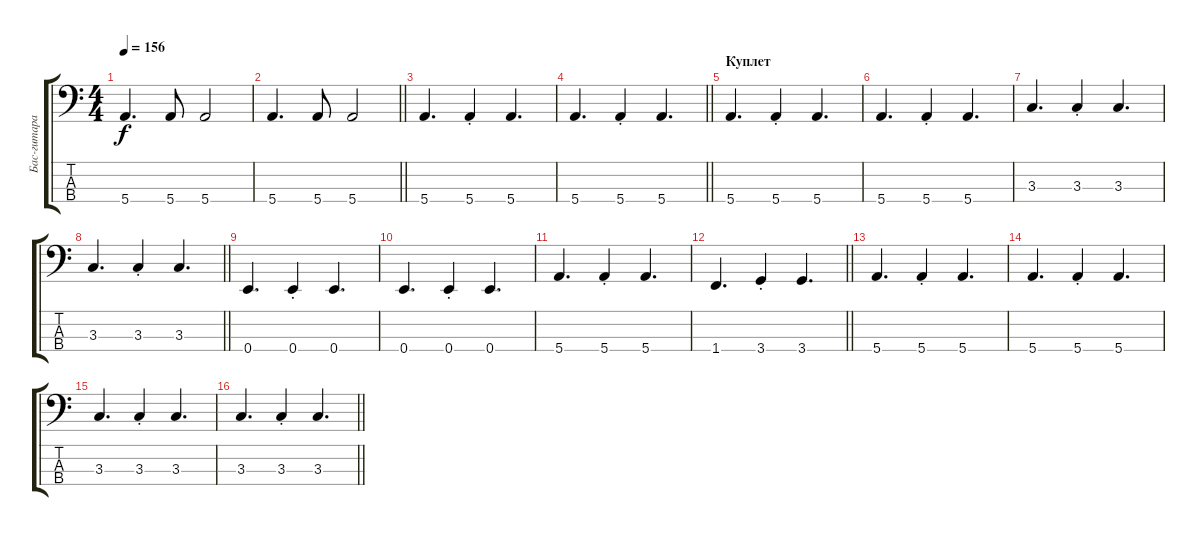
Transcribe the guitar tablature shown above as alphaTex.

\track ("Бас-гитара" "Бас-гитара") {instrument electricbassfinger}
\staff {score tabs}
\tuning (G2 D2 A1 E1) {hide}
\ts (4 4)
\tempo 156
\clef f4
\ks c
5.4.4{d dy f} 5.4.8 5.4.2 |
\barLineRight lightlight
5.4.4{d} 5.4.8 5.4.2 |
5.4.4{d} 5.4{st}.4 5.4.4{d} |
\barLineRight lightlight
5.4.4{d} 5.4{st}.4 5.4.4{d} |
\section ("" "Куплет")
5.4.4{d} 5.4{st}.4 5.4.4{d} |
5.4.4{d} 5.4{st}.4 5.4.4{d} |
3.3.4{d} 3.3{st}.4 3.3.4{d} |
\barLineRight lightlight
3.3.4{d} 3.3{st}.4 3.3.4{d} |
0.4.4{d} 0.4{st}.4 0.4.4{d} |
0.4.4{d} 0.4{st}.4 0.4.4{d} |
5.4.4{d} 5.4{st}.4 5.4.4{d} |
\barLineRight lightlight
1.4.4{d} 3.4{st}.4 3.4.4{d} |
5.4.4{d} 5.4{st}.4 5.4.4{d} |
5.4.4{d} 5.4{st}.4 5.4.4{d} |
3.3.4{d} 3.3{st}.4 3.3.4{d} |
\barLineRight lightlight
3.3.4{d} 3.3{st}.4 3.3.4{d}
